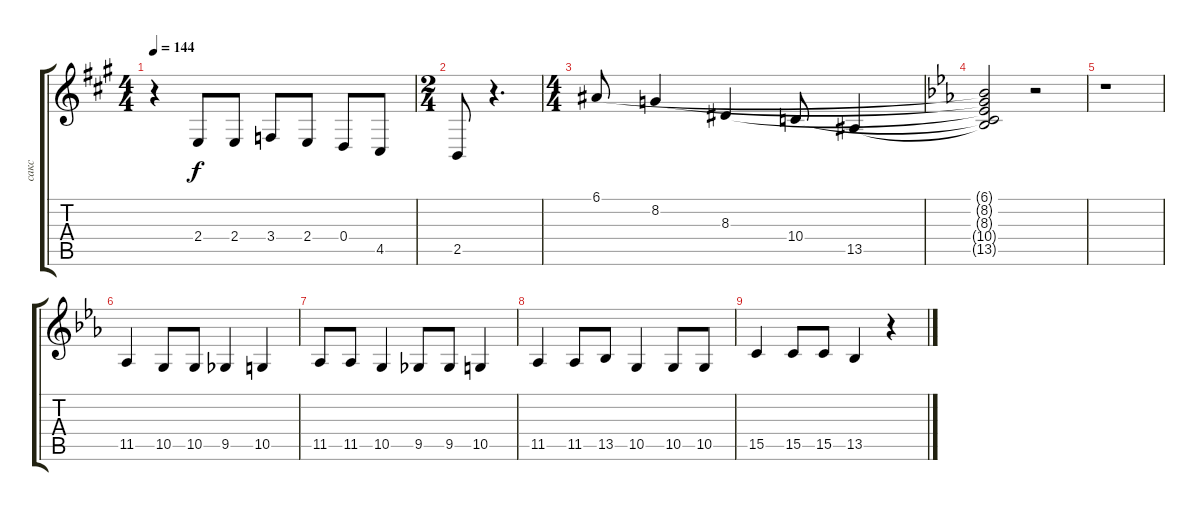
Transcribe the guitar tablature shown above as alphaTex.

\track ("сакс" "сакс") {instrument altosax}
\staff {score tabs}
\tuning (E4 B3 G3 D3 A2 E2) {hide}
\ts (4 4)
\tempo 144
\clef g2
\ks a
r.4{dy f} 2.4.8 2.4.8 3.4.8 2.4.8 0.4.8 4.5.8 |
\ts (2 4)
2.5.8 r.4{d} |
\ts (4 4)
6.1.8 8.2.4 8.3.4 10.4.8 13.5.4 |
\ks eb
(6.1{t} 8.2{t} 8.3{t} 10.4{t} 13.5{t}).2 r.2 |
r.1 |
11.5.4 10.5.8 10.5.8 9.5.4 10.5.4 |
11.5.8 11.5.8 10.5.4 9.5.8 9.5.8 10.5.4 |
11.5.4 11.5.8 13.5.8 10.5.4 10.5.8 10.5.8 |
15.5.4 15.5.8 15.5.8 13.5.4 r.4
